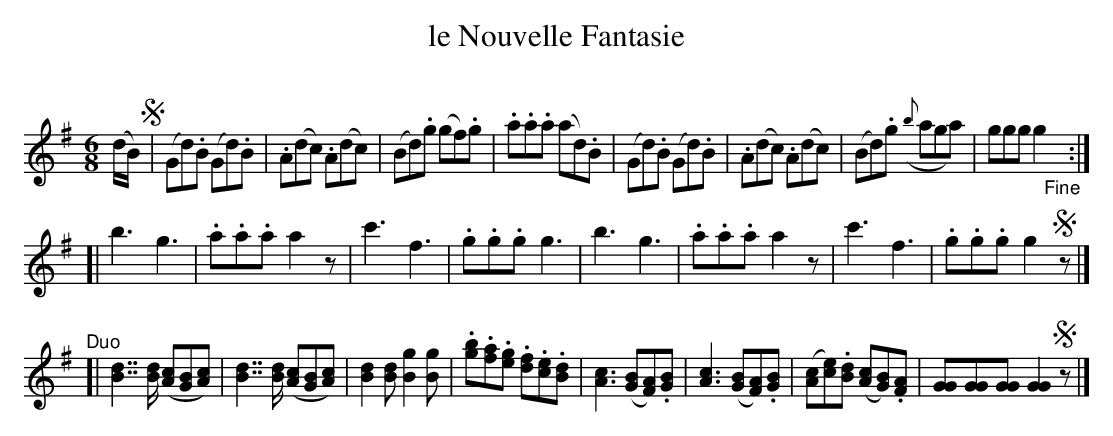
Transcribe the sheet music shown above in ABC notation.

X:1	% p.53
T: le Nouvelle Fantasie
O:
M: 6/8
L: 1/8
K: G
(d/B/) !segno!\
| (Gd).B (Gd).B | .A(dc) .A(dc) | (Bd).g (gf).g | .a.a.a (ad).B \
| (Gd).B (Gd).B | .A(dc) .A(dc) | (Bd).g ({b}aga) | ggg g2 "_Fine"y:|
[| b3 g3 | .a.a.a a2z | c'3 f3 | .g.g.g g3 \
|  b3 g3 | .a.a.a a2z | c'3 f3 | .g.g.g g2!segno!z |]
"^Duo"\
[| [dB]7/2 [d/B/] ([cA][BG][cA]) | [dB]7/2 [d/B/] ([cA][BG][cA]) \
| [d2B2][dB] [g2B2][gB] | .[bg].[af].[ge] .[fd].[ec].[dB] \
| [c3A3] ([BG][AF]).[BG] | [c3A3] ([BG][AF]).[BG] \
| ([cA][ec]).[dB] ([cA][BG]).[AF] | [GG][GG][GG] [G2G2]!segno!z |]
